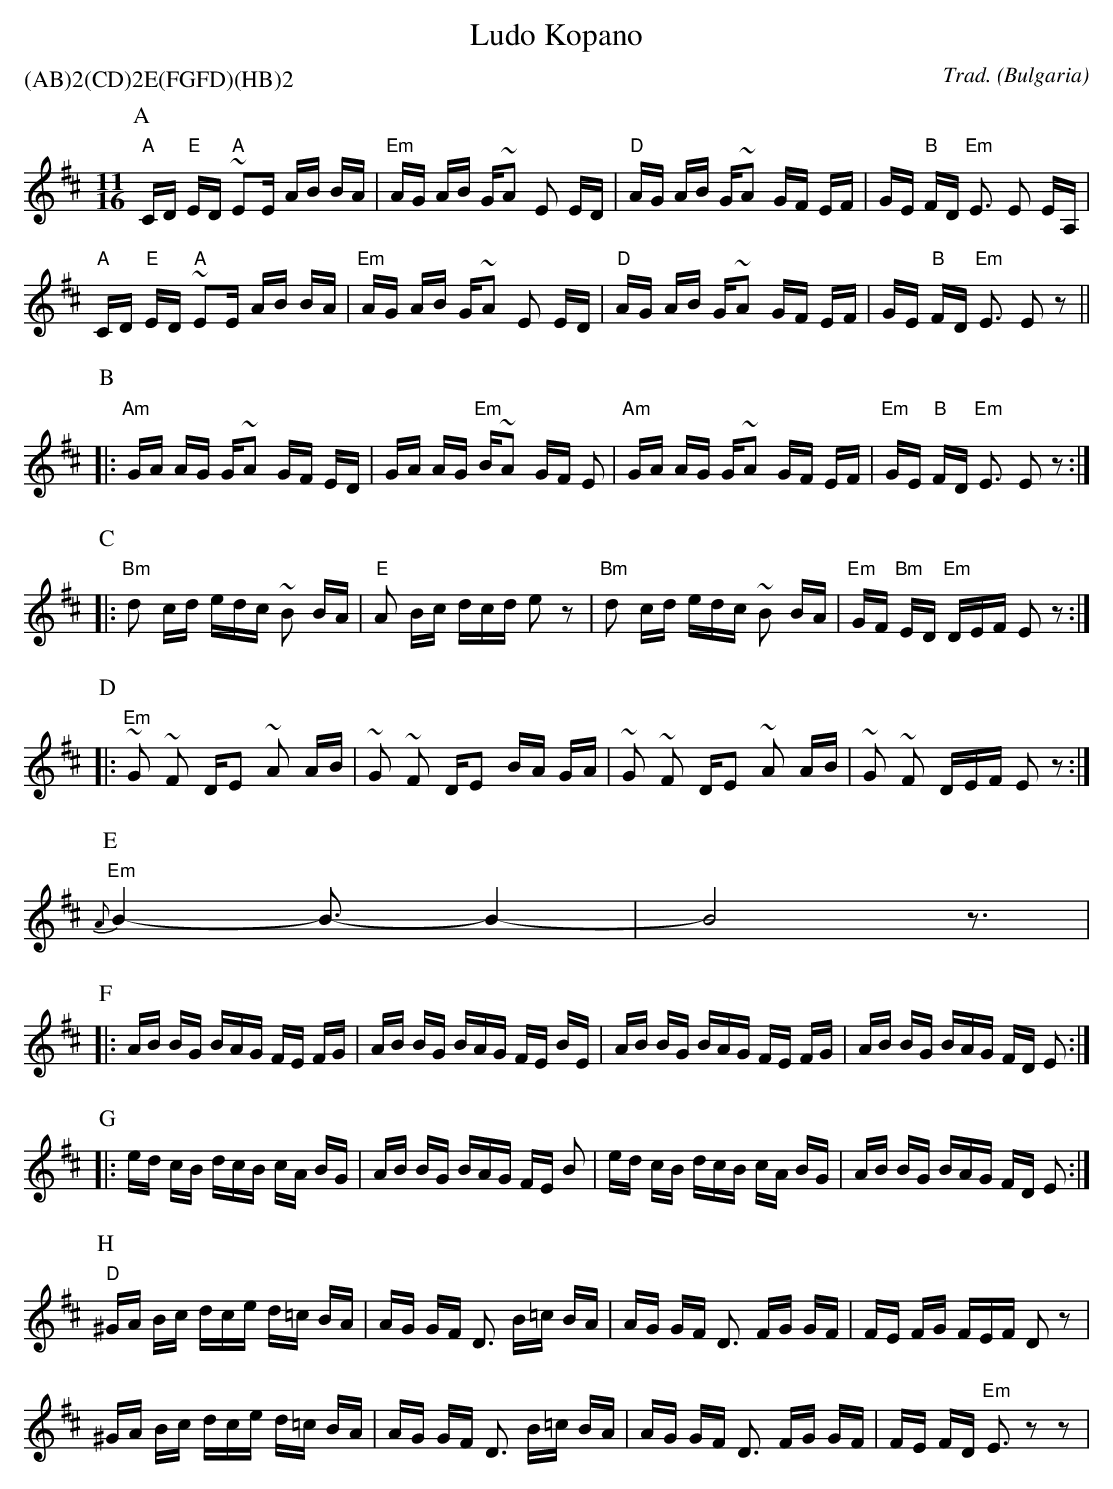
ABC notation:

X:1
T: Ludo Kopano
P: (AB)2(CD)2E(FGFD)(HB)2
O: Bulgaria
C: Trad.
M: 11/16
L: 1/16
K: EDor
P:A
"A"CD "E"ED "A"~E2E AB BA | "Em"AG AB G~A2 E2 ED | "D"AG AB G~A2 GF EF | GE "B"FD "Em"E3 E2 EA, |
"A"CD "E"ED "A"~E2E AB BA | "Em"AG AB G~A2 E2 ED | "D"AG AB G~A2 GF EF | GE "B"FD "Em"E3 E2 z2 ||
P:B
|: "Am"GA AG G~A2 GF ED | GA AG "Em"B~A2 GF E2 | "Am"GA AG G~A2 GF EF | "Em"GE "B"FD "Em"E3 E2 z2 :|
P:C
|: "Bm"d2 cd edc ~B2 BA | "E"A2 Bc dcd e2 z2 | "Bm"d2 cd edc ~B2 BA | "Em"GF "Bm"ED "Em"DEF E2 z2 :|
P:D
|: "Em"~G2 ~F2 DE2 ~A2 AB | ~G2 ~F2 DE2 BA GA | ~G2 ~F2 DE2 ~A2 AB | ~G2 ~F2 DEF E2 z2 :|
P:E
"Em"{A}B4-B3-B4- | B8z3|
P:F
|: AB BG BAG FE FG | AB BG BAG FE BE | AB BG BAG FE FG | AB BG BAG FD E2 :|
P:G
|: ed cB dcB cA BG | AB BG BAG FE B2 | ed cB dcB cA BG | AB BG BAG FD E2 :|
P:H
"D"^GA Bc dce d=c BA | AG GF D3 B=c BA | AG GF D3 FG GF | FE FG FEF D2 z2 |
   ^GA Bc dce d=c BA | AG GF D3 B=c BA | AG GF D3 FG GF | FE FD "Em"E3 z2 z2 |
